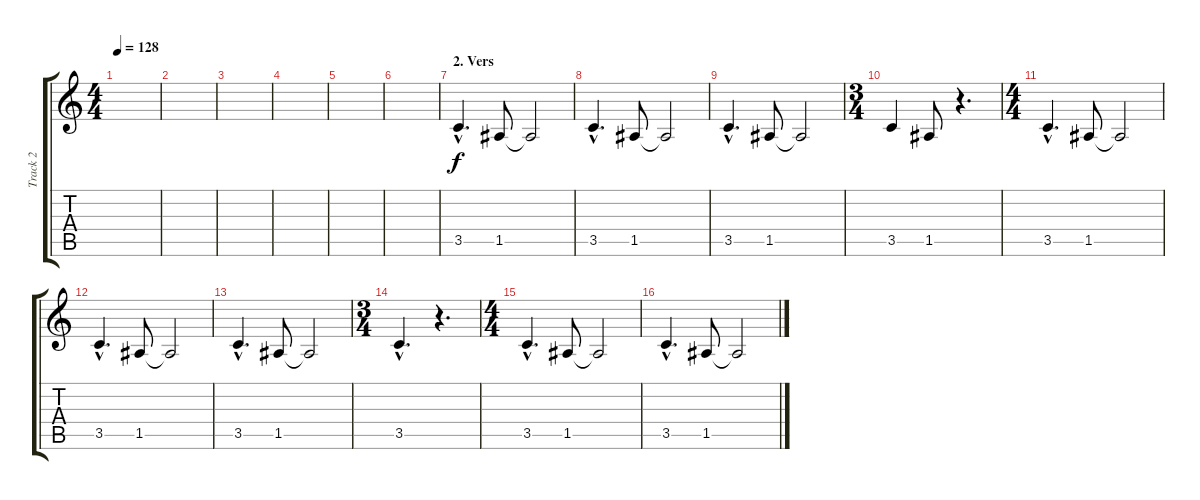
\track ("Track 2" "Track 2") {instrument electricguitarclean}
\staff {score tabs}
\tuning (E4 B3 G3 D3 A2 E2) {hide}
\ts (4 4)
\tempo 128
\clef g2
\ks c
|
|
|
|
|
|
\section ("" "2. Vers")
3.5{hac}.4{d} 1.5.8 1.5{t}.2 |
3.5{hac}.4{d} 1.5.8 1.5{t}.2 |
3.5{hac}.4{d} 1.5.8 1.5{t}.2 |
\ts (3 4)
3.5.4 1.5.8 r.4{d} |
\ts (4 4)
3.5{hac}.4{d} 1.5.8 1.5{t}.2 |
3.5{hac}.4{d} 1.5.8 1.5{t}.2 |
3.5{hac}.4{d} 1.5.8 1.5{t}.2 |
\ts (3 4)
3.5{hac}.4{d} r.4{d} |
\ts (4 4)
3.5{hac}.4{d} 1.5.8 1.5{t}.2 |
3.5{hac}.4{d} 1.5.8 1.5{t}.2
